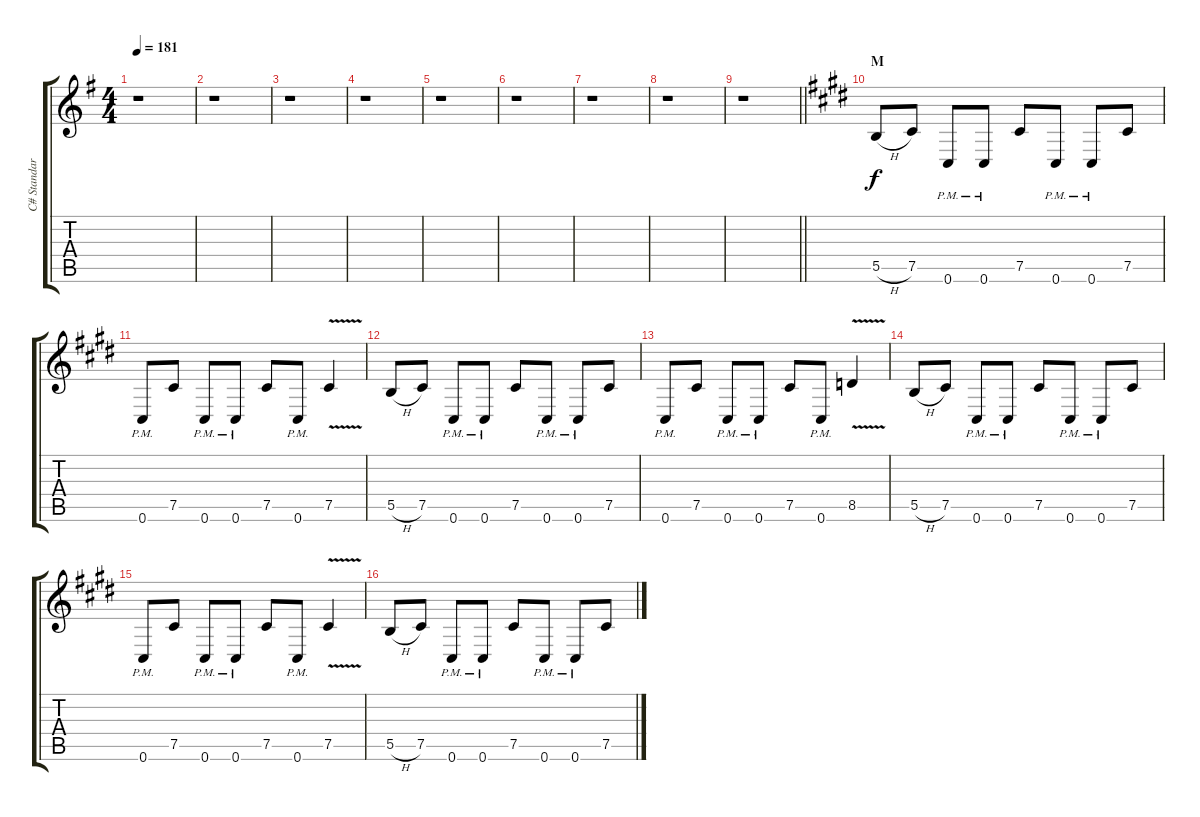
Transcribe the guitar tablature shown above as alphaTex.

\track ("C# Standard Tuning Distortion" "C# Standar") {instrument distortionguitar}
\staff {score tabs}
\tuning (Db4 Ab3 E3 B2 Gb2 Db2) {hide}
\ts (4 4)
\tempo 181
\clef g2
\ks g
r.1{dy f} |
r.1 |
r.1 |
r.1 |
r.1 |
r.1 |
r.1 |
r.1 |
\barLineRight lightlight
r.1 |
\section ("" "M")
\ks e
5.5{h}.8 7.5.8 0.6{pm}.8 0.6{pm}.8 7.5.8 0.6{pm}.8 0.6{pm}.8 7.5.8 |
0.6{pm}.8 7.5.8 0.6{pm}.8 0.6{pm}.8 7.5.8 0.6{pm}.8 7.5{v}.4 |
5.5{h}.8 7.5.8 0.6{pm}.8 0.6{pm}.8 7.5.8 0.6{pm}.8 0.6{pm}.8 7.5.8 |
0.6{pm}.8 7.5.8 0.6{pm}.8 0.6{pm}.8 7.5.8 0.6{pm}.8 8.5{v}.4 |
5.5{h}.8 7.5.8 0.6{pm}.8 0.6{pm}.8 7.5.8 0.6{pm}.8 0.6{pm}.8 7.5.8 |
0.6{pm}.8 7.5.8 0.6{pm}.8 0.6{pm}.8 7.5.8 0.6{pm}.8 7.5{v}.4 |
5.5{h}.8 7.5.8 0.6{pm}.8 0.6{pm}.8 7.5.8 0.6{pm}.8 0.6{pm}.8 7.5.8
